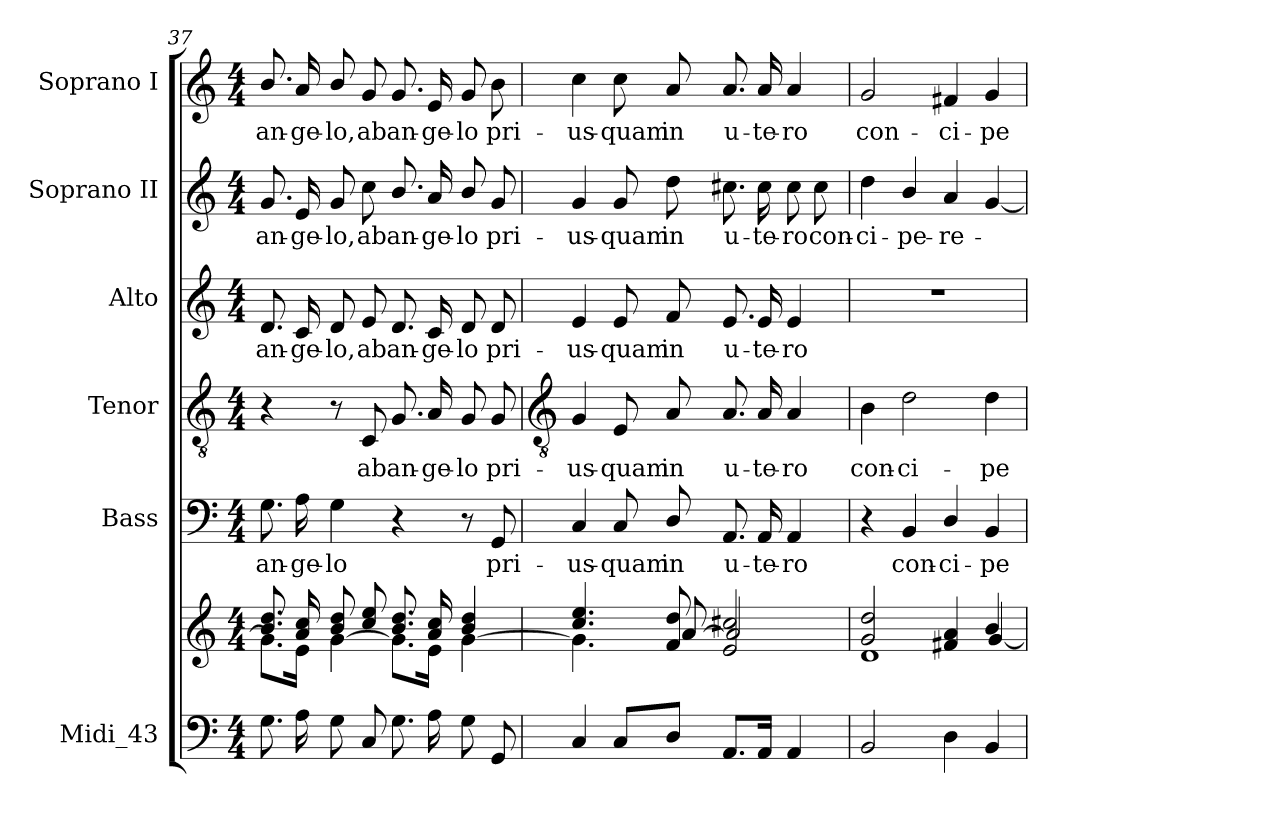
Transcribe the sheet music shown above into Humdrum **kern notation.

**kern	**kern	**kern	**text	**kern	**text	**kern	**text	**kern	**text	**kern	**text
*part6	*part6	*part5	*part5	*part4	*part4	*part3	*part3	*part2	*part2	*part1	*part1
*staff7	*staff6	*staff5	*staff5	*staff4	*staff4	*staff3	*staff3	*staff2	*staff2	*staff1	*staff1
*I"Midi_43	*	*I"Bass	*	*I"Tenor	*	*I"Alto	*	*I"Soprano II	*	*I"Soprano I	*
*	*	*I'B	*	*I'T	*	*I'A	*	*	*	*	*
*clefF4	*clefG2	*clefF4	*	*clefGv2	*	*clefG2	*	*clefG2	*	*clefG2	*
*k[]	*k[]	*k[]	*	*k[]	*	*k[]	*	*k[]	*	*k[]	*
*C:	*C:	*C:	*	*C:	*	*C:	*	*C:	*	*C:	*
*M4/4	*M4/4	*M4/4	*	*M4/4	*	*M4/4	*	*M4/4	*	*M4/4	*
=37	=37	=37	=37	=37	=37	=37	=37	=37	=37	=37	=37
*	*^	*	*	*	*	*	*	*	*	*	*
*	*	*^	*	*	*	*	*	*	*	*	*	*
!	!	!	!	!	!LO:LY:b	!	!	!	!LO:LY:b	!	!LO:LY:b	!	!LO:LY:b
8.GL	8.b/ 8.dd/L	1ryy	8.g\L]	8.G	an-	4r	.	8.d	an-	8.g	an-	8.b/	an-
!	!	!	!	!	!LO:LY:b	!	!	!	!LO:LY:b	!	!LO:LY:b	!	!LO:LY:b
16AL	16a/ 16cc/L	.	16e\J	16A	-ge-	.	.	16c	-ge-	16e	-ge-	16a	-ge-
!	!	!	!	!	!LO:LY:b	!	!	!	!LO:LY:b	!	!LO:LY:b	!	!LO:LY:b
8G	8b/ 8dd/	.	[4g\	4G	-lo	8r	.	8d	-lo,	8g	-lo,	8b/	-lo,
!	!	!	!	!	!	!	!LO:LY:b	!	!LO:LY:b	!	!LO:LY:b	!	!LO:LY:b
8CJ	8cc/ 8ee/J	.	.	.	.	8C	ab	8e	ab	8cc	ab	8g	ab
!	!	!	!	!	!	!	!LO:LY:b	!	!LO:LY:b	!	!LO:LY:b	!	!LO:LY:b
8.GL	8.b/ 8.dd/L	.	8.g\L]	4r	.	8.G	an-	8.d	an-	8.b/	an-	8.g	an-
!	!	!	!	!	!	!	!LO:LY:b	!	!LO:LY:b	!	!LO:LY:b	!	!LO:LY:b
16AL	16a/ 16cc/J	.	16e\J	.	.	16A	-ge-	16c	-ge-	16a	-ge-	16e	-ge-
!	!	!	!	!	!	!	!LO:LY:b	!	!LO:LY:b	!	!LO:LY:b	!	!LO:LY:b
8G	4b/ 4dd/	.	[4g\	8r	.	8G	-lo	8d	-lo	8b/	-lo	8g	-lo
!	!	!	!	!	!LO:LY:b	!	!LO:LY:b	!	!LO:LY:b	!	!LO:LY:b	!	!LO:LY:b
8GGJ	.	.	.	8GG	pri-	8G	pri-	8d	pri-	8g	pri-	8b	pri-
!!LO:LB:g=z
=38	=38	=38	=38	=38	=38	=38	=38	=38	=38	=38	=38	=38	=38
*	*	*	*	*	*	*clefGv2	*	*	*	*	*	*	*
!	!	!	!	!	!LO:LY:b	!	!LO:LY:b	!	!LO:LY:b	!	!LO:LY:b	!	!LO:LY:b
4C	4.cc/ 4.ee/	1ryy	4.g\]	4C	-us-	4G	-us-	4e	-us-	4g	-us-	4cc	-us-
!	!	!	!	!	!LO:LY:b	!	!LO:LY:b	!	!LO:LY:b	!	!LO:LY:b	!	!LO:LY:b
8CL	.	.	.	8C	-quam	8E	-quam	8e	-quam	8g	-quam	8cc	-quam
!	!	!	!	!	!LO:LY:b	!	!LO:LY:b	!	!LO:LY:b	!	!LO:LY:b	!	!LO:LY:b
8DJ	8f/ 8dd/	.	[8a/	8D/	in	8A	in	8f	in	8dd	in	8a	in
!	!	!	!	!	!LO:LY:b	!	!LO:LY:b	!	!LO:LY:b	!	!LO:LY:b	!	!LO:LY:b
8.AAL	2e/ 2cc#X/	.	2a/]	8.AA	u-	8.A	u-	8.e	u-	8.cc#X	u-	8.a	u-
!	!	!	!	!	!LO:LY:b	!	!LO:LY:b	!	!LO:LY:b	!	!LO:LY:b	!	!LO:LY:b
16AAJ	.	.	.	16AA	-te-	16A	-te-	16e	-te-	16cc#	-te-	16a	-te-
!	!	!	!	!	!LO:LY:b	!	!LO:LY:b	!	!LO:LY:b	!	!LO:LY:b	!	!LO:LY:b
4AA	.	.	.	4AA	-ro	4A	-ro	4e	-ro	8cc#	-ro	4a	-ro
!	!	!	!	!	!	!	!	!	!	!	!LO:LY:b	!	!
.	.	.	.	.	.	.	.	.	.	8cc#	con-	.	.
=39	=39	=39	=39	=39	=39	=39	=39	=39	=39	=39	=39	=39	=39
!	!	!	!	!	!	!	!LO:LY:b	!	!	!	!LO:LY:b	!	!LO:LY:b
2BB	2g/ 2dd/	2.ryy	1d\	4r	.	4B	con-	1r	.	4dd	-ci-	2g	con-
!	!	!	!	!	!LO:LY:b	!	!LO:LY:b	!	!	!	!LO:LY:b	!	!
.	.	.	.	4BB	con-	2d	-ci-	.	.	4b/	-pe-	.	.
!	!	!	!	!	!LO:LY:b	!	!	!	!	!	!LO:LY:b	!	!LO:LY:b
4D	4f#X/ 4a/	.	.	4D/	-ci-	.	.	.	.	4a	-re-	4f#X	-ci-
!	!	!	!	!	!LO:LY:b	!	!LO:LY:b	!	!	!	!	!	!LO:LY:b
4BB	4b/	[4g/	.	4BB	-pe-	4d	-pe-	.	.	[4g	.	4g	-pe-
*	*v	*v	*v	*	*	*	*	*	*	*	*	*	*
=	=	=	=	=	=	=	=	=	=	=	=
*-	*-	*-	*-	*-	*-	*-	*-	*-	*-	*-	*-
